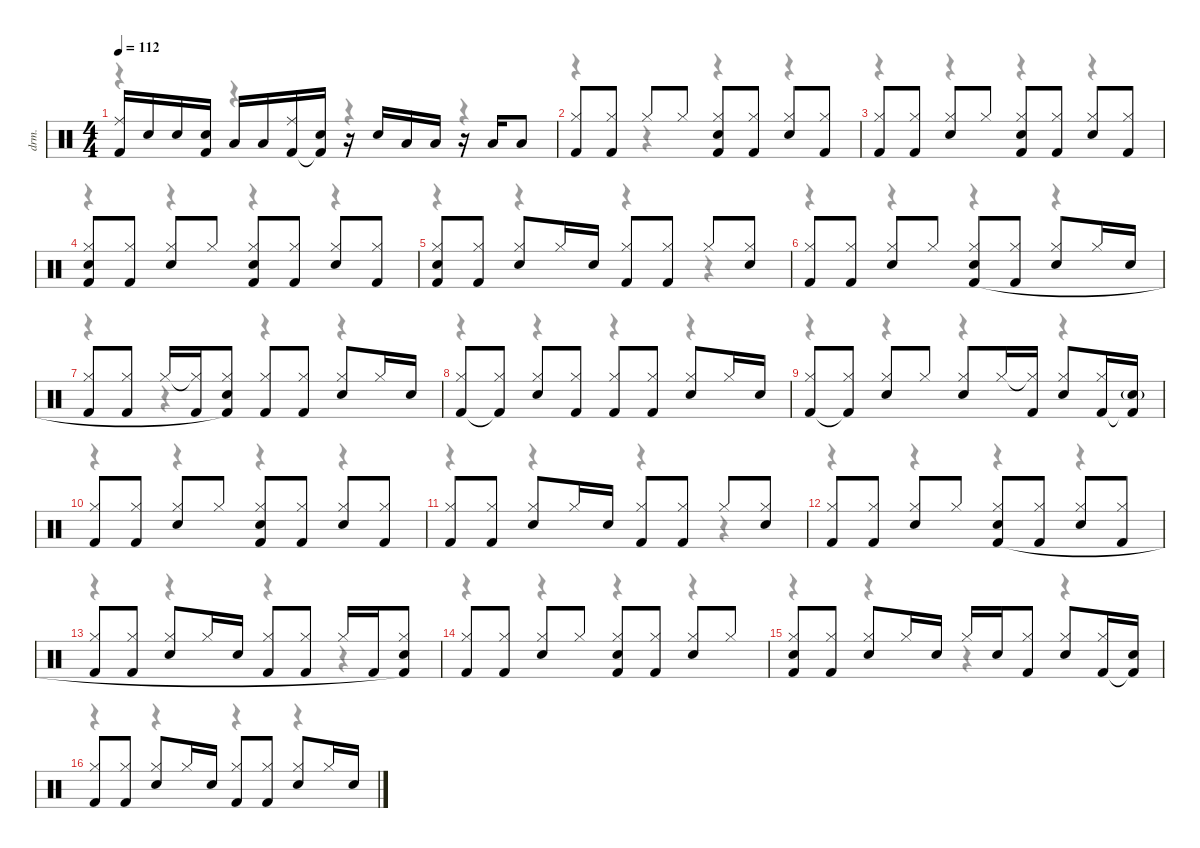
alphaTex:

\defaultSystemsLayout 4
\hideDynamics
\bracketExtendMode nobrackets
\otherSystemsTrackNameOrientation horizontal
\track ("Drums" "drm.") {instrument percussion}
\staff {score}
\articulation defaults
\voice
\ts (4 4)
\tempo 112
\clef neutral
\ks c
("Ride (middle)" "Kick (hit) 2").16{dy fff beam Up} "Snare (hit) 2".16{dy ff beam Up} "Snare (hit) 2".16{beam Up} ("Snare (hit) 2" "Kick (hit) 2").16{beam Up} "Low Tom (hit)".16{beam Up} "Low Tom (hit)".16{beam Up} ("Ride (middle)" "Kick (hit) 2").16{dy fff beam Up} ("Snare (hit) 2" "Kick (hit) 2"{t}).16{dy f beam Up} r.16{beam Up} "Snare (hit) 2".16{beam Up} "Low Tom (hit)".16{dy ff beam Up} "Low Tom (hit)".16{beam Up} r.16{beam Up} "Low Tom (hit)".16{beam Up} "Low Tom (hit)".8{beam Up} |
("Hi-Hat (closed)" "Kick (hit) 2").8{dy mf beam Up} ("Hi-Hat (closed)" "Kick (hit) 2").8{beam Up} "Hi-Hat (closed)".8{beam Up} "Hi-Hat (closed)".8{beam Up} ("Hi-Hat (closed)" "Snare (hit) 2" "Kick (hit) 2").8{dy f beam Up} ("Hi-Hat (closed)" "Kick (hit) 2").8{dy mf beam Up} ("Hi-Hat (closed)" "Snare (hit) 2").8{dy f beam Up} ("Hi-Hat (closed)" "Kick (hit) 2").8{dy mf beam Up} |
("Hi-Hat (closed)" "Kick (hit) 2").8{beam Up} ("Hi-Hat (closed)" "Kick (hit) 2").8{beam Up} ("Hi-Hat (closed)" "Snare (hit) 2").8{dy f beam Up} "Hi-Hat (closed)".8{dy mf beam Up} ("Hi-Hat (closed)" "Snare (hit) 2" "Kick (hit) 2").8{dy f beam Up} ("Hi-Hat (closed)" "Kick (hit) 2").8{dy mf beam Up} ("Hi-Hat (closed)" "Snare (hit) 2").8{dy f beam Up} ("Hi-Hat (closed)" "Kick (hit) 2").8{dy mf beam Up} |
("Hi-Hat (closed)" "Snare (hit) 2" "Kick (hit) 2").8{dy f beam Up} ("Hi-Hat (closed)" "Kick (hit) 2").8{dy mf beam Up} ("Hi-Hat (closed)" "Snare (hit) 2").8{dy f beam Up} "Hi-Hat (closed)".8{dy mf beam Up} ("Hi-Hat (closed)" "Snare (hit) 2" "Kick (hit) 2").8{dy f beam Up} ("Hi-Hat (closed)" "Kick (hit) 2").8{dy mf beam Up} ("Hi-Hat (closed)" "Snare (hit) 2").8{dy f beam Up} ("Hi-Hat (closed)" "Kick (hit) 2").8{dy mf beam Up} |
("Hi-Hat (closed)" "Snare (hit) 2" "Kick (hit) 2").8{dy f beam Up} ("Hi-Hat (closed)" "Kick (hit) 2").8{dy mf beam Up} ("Hi-Hat (closed)" "Snare (hit) 2").8{dy f beam Up} "Hi-Hat (closed)".16{dy mf beam Up} "Snare (hit) 2".16{beam Up} ("Hi-Hat (closed)" "Kick (hit) 2").8{beam Up} ("Hi-Hat (closed)" "Kick (hit) 2").8{beam Up} "Hi-Hat (closed)".8{beam Up} ("Hi-Hat (closed)" "Snare (hit) 2").8{beam Up} |
("Hi-Hat (closed)" "Kick (hit) 2").8{beam Up} ("Hi-Hat (closed)" "Kick (hit) 2").8{beam Up} ("Hi-Hat (closed)" "Snare (hit) 2").8{dy f beam Up} "Hi-Hat (closed)".8{dy mf beam Up} ("Hi-Hat (closed)" "Snare (hit) 2" "Kick (hit) 2").8{dy f beam Up} ("Hi-Hat (closed)" "Kick (hit) 2").8{dy mf beam Up} ("Hi-Hat (closed)" "Snare (hit) 2").8{dy f beam Up} "Hi-Hat (closed)".16{dy mf beam Up} "Snare (hit) 2".16{beam Up} |
("Hi-Hat (closed)" "Kick (hit) 2").8{beam Up} ("Hi-Hat (closed)" "Kick (hit) 2").8{beam Up} "Hi-Hat (closed)".16{beam Up} ("Hi-Hat (closed)"{t} "Kick (hit) 2").16{dy f beam Up} ("Hi-Hat (closed)" "Snare (hit) 2" "Kick (hit) 2"{t}).8{dy mf beam Up} ("Hi-Hat (closed)" "Kick (hit) 2").8{beam Up} ("Hi-Hat (closed)" "Kick (hit) 2").8{beam Up} ("Hi-Hat (closed)" "Snare (hit) 2").8{beam Up} "Hi-Hat (closed)".16{beam Up} "Snare (hit) 2".16{beam Up} |
("Hi-Hat (closed)" "Kick (hit) 2").8{beam Up} ("Hi-Hat (closed)" "Kick (hit) 2"{t}).8{beam Up} ("Hi-Hat (closed)" "Snare (hit) 2").8{beam Up} ("Hi-Hat (closed)" "Kick (hit) 2").8{beam Up} ("Hi-Hat (closed)" "Kick (hit) 2").8{beam Up} ("Hi-Hat (closed)" "Kick (hit) 2").8{beam Up} ("Hi-Hat (closed)" "Snare (hit) 2").8{beam Up} "Hi-Hat (closed)".16{beam Up} "Snare (hit) 2".16{beam Up} |
("Hi-Hat (closed)" "Kick (hit) 2").8{beam Up} ("Hi-Hat (closed)" "Kick (hit) 2"{t}).8{beam Up} ("Hi-Hat (closed)" "Snare (hit) 2").8{dy f beam Up} "Hi-Hat (closed)".8{dy mf beam Up} ("Hi-Hat (closed)" "Snare (hit) 2").8{dy f beam Up} "Hi-Hat (closed)".16{dy mf beam Up} ("Hi-Hat (closed)"{t} "Kick (hit) 2").16{dy f beam Up} ("Hi-Hat (closed)" "Snare (hit) 2").8{beam Up} ("Hi-Hat (closed)" "Kick (hit) 2").16{dy mf beam Up} ("Snare (hit) 2"{g} "Kick (hit) 2"{t}).16{dy f beam Up} |
("Hi-Hat (closed)" "Kick (hit) 2").8{dy mf beam Up} ("Hi-Hat (closed)" "Kick (hit) 2").8{beam Up} ("Hi-Hat (closed)" "Snare (hit) 2").8{dy f beam Up} "Hi-Hat (closed)".8{dy mf beam Up} ("Hi-Hat (closed)" "Snare (hit) 2" "Kick (hit) 2").8{dy f beam Up} ("Hi-Hat (closed)" "Kick (hit) 2").8{dy mf beam Up} ("Hi-Hat (closed)" "Snare (hit) 2").8{dy f beam Up} ("Hi-Hat (closed)" "Kick (hit) 2").8{dy mf beam Up} |
("Hi-Hat (closed)" "Kick (hit) 2").8{beam Up} ("Hi-Hat (closed)" "Kick (hit) 2").8{beam Up} ("Hi-Hat (closed)" "Snare (hit) 2").8{dy f beam Up} "Hi-Hat (closed)".16{dy mf beam Up} "Snare (hit) 2".16{beam Up} ("Hi-Hat (closed)" "Kick (hit) 2").8{beam Up} ("Hi-Hat (closed)" "Kick (hit) 2").8{beam Up} "Hi-Hat (closed)".8{beam Up} ("Hi-Hat (closed)" "Snare (hit) 2").8{beam Up} |
("Hi-Hat (closed)" "Kick (hit) 2").8{beam Up} ("Hi-Hat (closed)" "Kick (hit) 2").8{beam Up} ("Hi-Hat (closed)" "Snare (hit) 2").8{dy f beam Up} "Hi-Hat (closed)".8{dy mf beam Up} ("Hi-Hat (closed)" "Snare (hit) 2" "Kick (hit) 2").8{dy f beam Up} ("Hi-Hat (closed)" "Kick (hit) 2").8{dy mf beam Up} ("Hi-Hat (closed)" "Snare (hit) 2").8{dy f beam Up} ("Hi-Hat (closed)" "Kick (hit) 2").8{dy mf beam Up} |
("Hi-Hat (closed)" "Kick (hit) 2").8{dy f beam Up} ("Hi-Hat (closed)" "Kick (hit) 2").8{dy mf beam Up} ("Hi-Hat (closed)" "Snare (hit) 2").8{dy f beam Up} "Hi-Hat (closed)".16{dy mf beam Up} "Snare (hit) 2".16{beam Up} ("Hi-Hat (closed)" "Kick (hit) 2").8{beam Up} ("Hi-Hat (closed)" "Kick (hit) 2").8{beam Up} "Hi-Hat (closed)".16{beam Up} "Kick (hit) 2".16{beam Up} ("Hi-Hat (closed)" "Snare (hit) 2" "Kick (hit) 2"{t}).8{beam Up} |
("Hi-Hat (closed)" "Kick (hit) 2").8{beam Up} ("Hi-Hat (closed)" "Kick (hit) 2").8{beam Up} ("Hi-Hat (closed)" "Snare (hit) 2").8{beam Up} "Hi-Hat (closed)".8{beam Up} ("Hi-Hat (closed)" "Snare (hit) 2" "Kick (hit) 2").8{beam Up} ("Hi-Hat (closed)" "Kick (hit) 2").8{beam Up} ("Hi-Hat (closed)" "Snare (hit) 2").8{beam Up} "Hi-Hat (closed)".8{beam Up} |
("Hi-Hat (closed)" "Snare (hit) 2" "Kick (hit) 2").8{beam Up} ("Hi-Hat (closed)" "Kick (hit) 2").8{beam Up} ("Hi-Hat (closed)" "Snare (hit) 2").8{beam Up} "Hi-Hat (closed)".16{beam Up} "Snare (hit) 2".16{beam Up} "Hi-Hat (closed)".16{beam Up} "Snare (hit) 2".16{beam Up} ("Hi-Hat (closed)" "Kick (hit) 2").8{beam Up} ("Hi-Hat (closed)" "Snare (hit) 2").8{beam Up} ("Hi-Hat (closed)" "Kick (hit) 2").16{beam Up} ("Snare (hit) 2" "Kick (hit) 2"{t}).16{beam Up} |
("Hi-Hat (closed)" "Kick (hit) 2").8{beam Up} ("Hi-Hat (closed)" "Kick (hit) 2").8{beam Up} ("Hi-Hat (closed)" "Snare (hit) 2").8{beam Up} "Hi-Hat (closed)".16{beam Up} "Snare (hit) 2".16{beam Up} ("Hi-Hat (closed)" "Kick (hit) 2").8{beam Up} ("Hi-Hat (closed)" "Kick (hit) 2").8{beam Up} ("Hi-Hat (closed)" "Snare (hit) 2").8{dy f beam Up} "Hi-Hat (closed)".16{dy mf beam Up} "Snare (hit) 2".16{dy f beam Up}
\voice
\clef neutral
\ottava regular
\simile none
\ks c
r.4{dy mf beam Down} r.4{beam Down} r.4{beam Down} r.4{beam Down} |
r.4{beam Down} r.4{beam Down} r.4{beam Down} r.4{beam Down} |
r.4{beam Down} r.4{beam Down} r.4{beam Down} r.4{beam Down} |
r.4{beam Down} r.4{beam Down} r.4{beam Down} r.4{beam Down} |
r.4{beam Down} r.4{beam Down} r.4{beam Down} r.4{beam Down} |
r.4{beam Down} r.4{beam Down} r.4{beam Down} r.4{beam Down} |
r.4{beam Down} r.4{beam Down} r.4{beam Down} r.4{beam Down} |
r.4{beam Down} r.4{beam Down} r.4{beam Down} r.4{beam Down} |
r.4{beam Down} r.4{beam Down} r.4{beam Down} r.4{beam Down} |
r.4{beam Down} r.4{beam Down} r.4{beam Down} r.4{beam Down} |
r.4{beam Down} r.4{beam Down} r.4{beam Down} r.4{beam Down} |
r.4{beam Down} r.4{beam Down} r.4{beam Down} r.4{beam Down} |
r.4{beam Down} r.4{beam Down} r.4{beam Down} r.4{beam Down} |
r.4{beam Down} r.4{beam Down} r.4{beam Down} r.4{beam Down} |
r.4{beam Down} r.4{beam Down} r.4{beam Down} r.4{beam Down} |
r.4{beam Down} r.4{beam Down} r.4{beam Down} r.4{beam Down}
